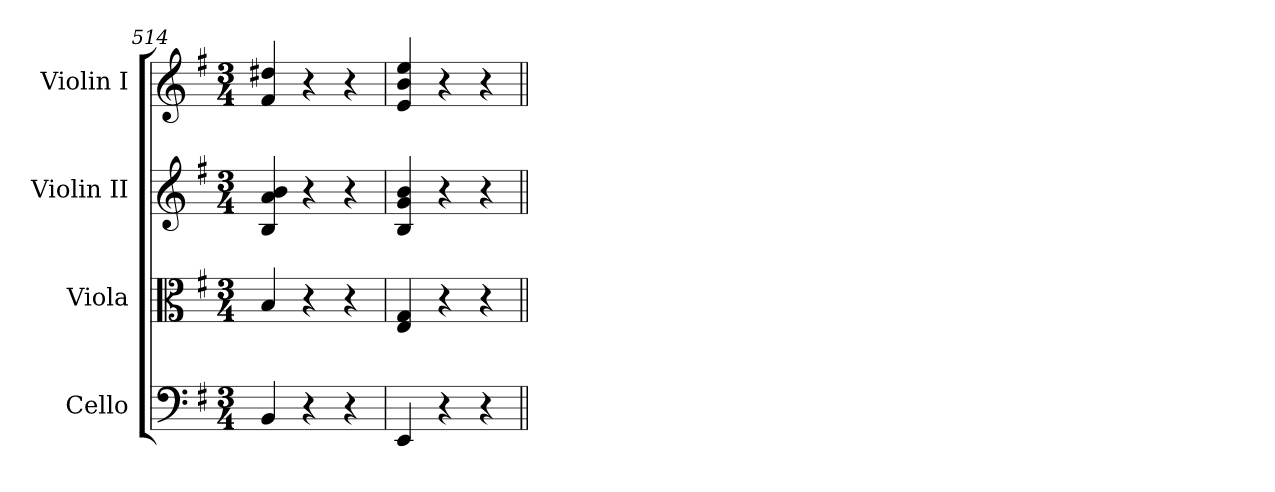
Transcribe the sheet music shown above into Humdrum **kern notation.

**kern	**kern	**kern	**kern
*part4	*part3	*part2	*part1
*staff4	*staff3	*staff2	*staff1
*I"Cello	*I"Viola	*I"Violin II	*I"Violin I
*	*I'Vla	*I'Vln	*I'Vln
*clefF4	*clefC3	*clefG2	*clefG2
*k[f#]	*k[f#]	*k[f#]	*k[f#]
*M3/4	*M3/4	*M3/4	*M3/4
=514	=514	=514	=514
4BB/	4B/	4B/ 4a/ 4b/	4f#/ 4dd#X/
4r	4r	4r	4r
4r	4r	4r	4r
=515	=515	=515	=515
4EE/	4E/ 4G/	4B/ 4g/ 4b/	4e/ 4b/ 4ee/
4r	4r	4r	4r
4r	4r	4r	4r
=||	=||	=||	=||
*-	*-	*-	*-
